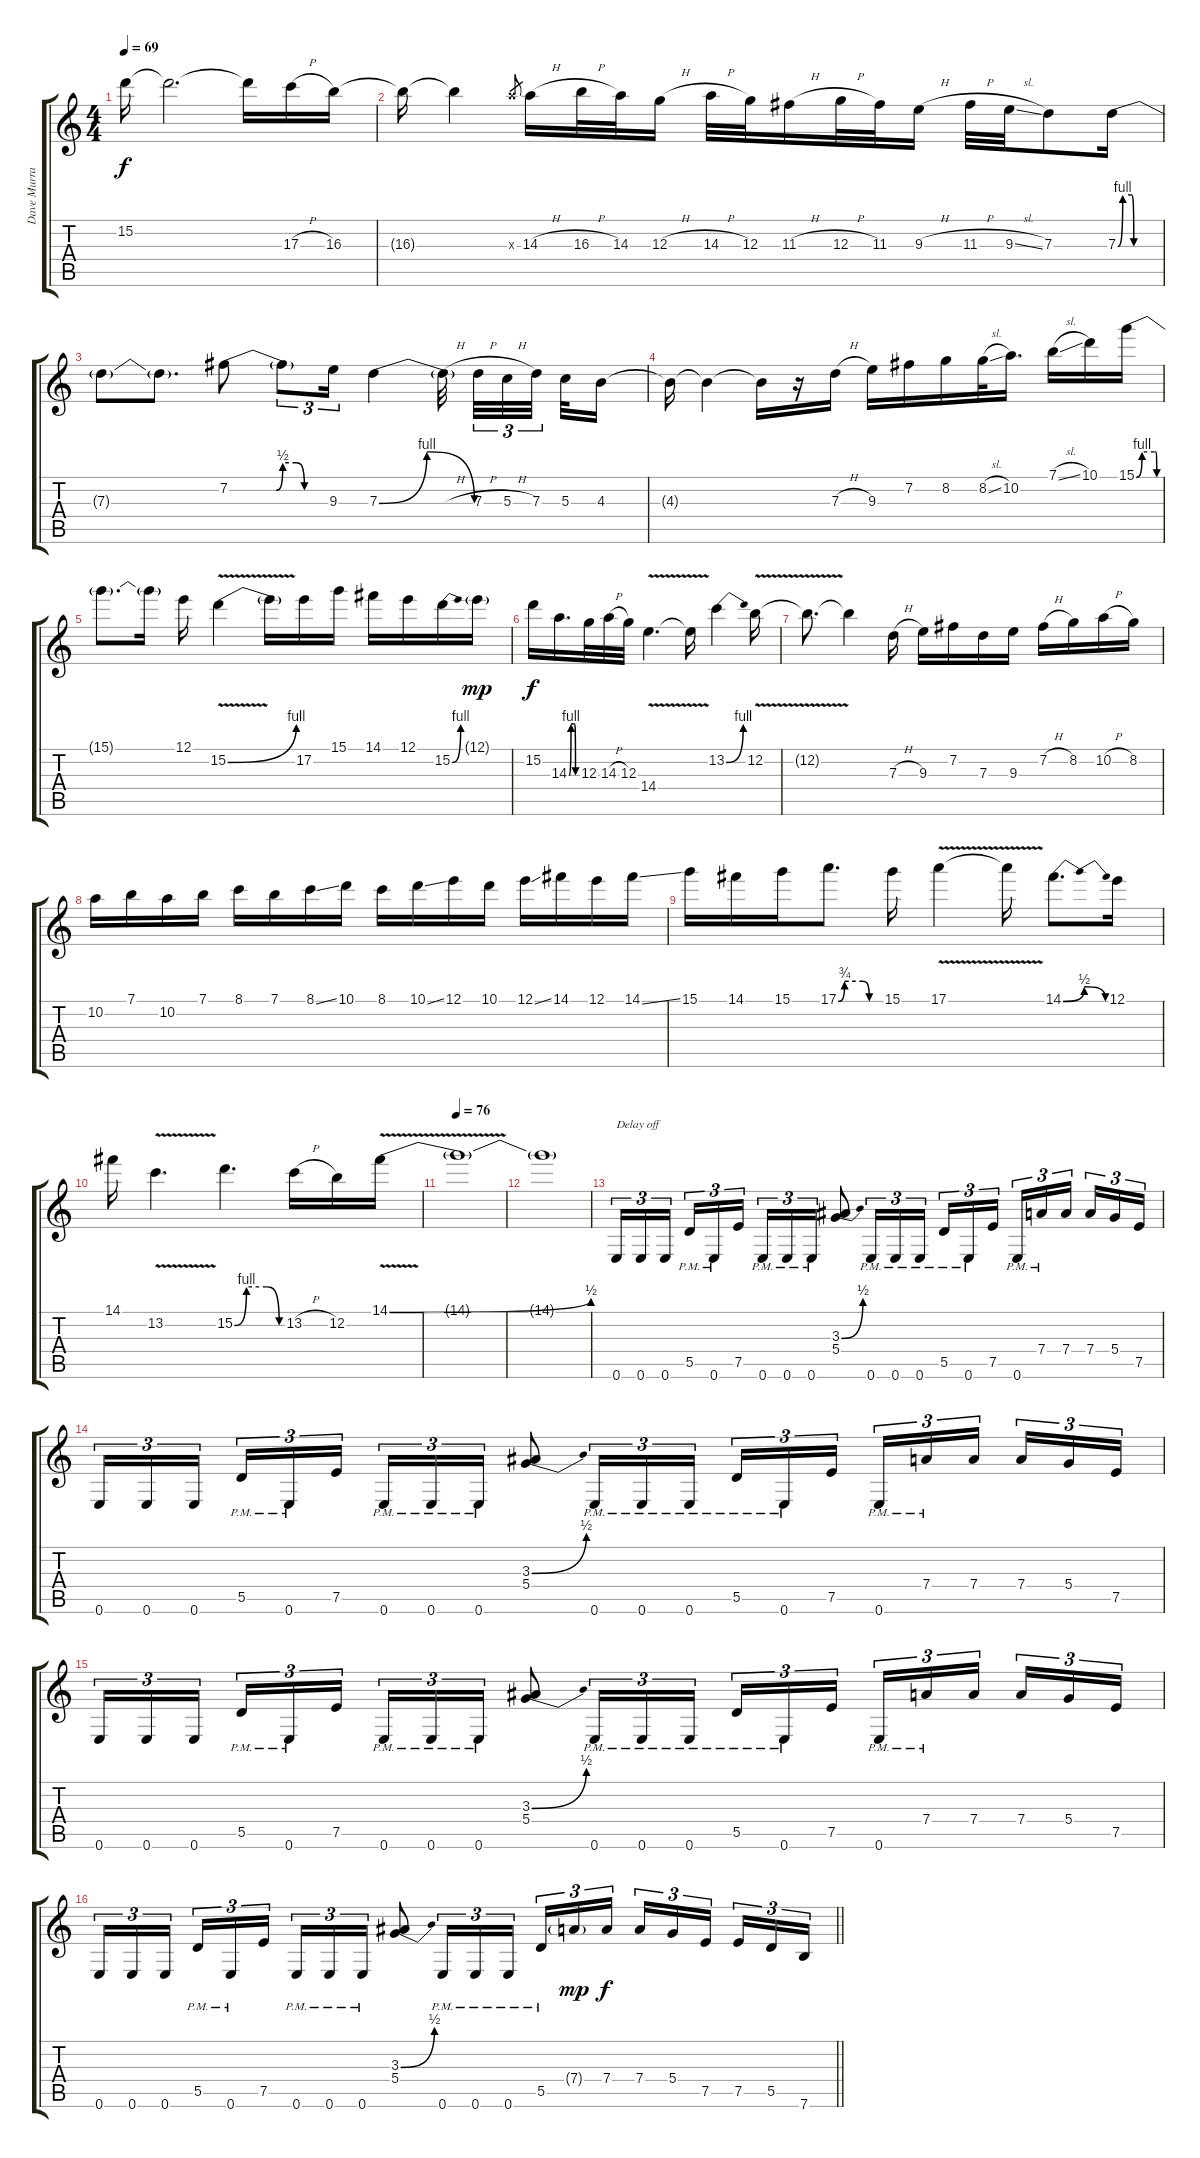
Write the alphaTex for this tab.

\track ("Dave Murray" "Dave Murra") {instrument overdrivenguitar}
\staff {score tabs}
\tuning (E4 B3 G3 D3 A2 E2) {hide}
\ts (4 4)
\tempo 69
\clef g2
\ks c
15.2{t}.16{dy f} 15.2{t}.2{d} 15.2{t}.16 17.3{h}.16 16.3.16 |
16.3{t}.16 16.3{t}.4 14.3{x}.8{gr} 14.3{h}.16 16.3{h}.32 14.3.32 12.3{h}.16 14.3{h}.32 12.3.32 11.3{h}.16 12.3{h}.32 11.3.32 9.3{h}.16 11.3{h}.32 9.3{sl}.32 7.3.8 7.3{be (custom 0 0 7 4 20 4 23 0 35 0 60 0)}.16 |
7.3{t}.8 7.3{t}.8{d} 7.2{be (custom 0 0 20 0 28 0 32 2 40 2 45 0 60 0)}.8 7.2{t}.8{tu (3 2)} 9.3.16{tu (3 2)} 7.3{be (bendrelease 0 0 15 4 55 4 60 0)}.4 7.3{h t}.32{beam splitsecondary} 7.3{h}.32{tu (3 2)} 5.3{h}.32{tu (3 2)} 7.3.32{tu (3 2) beam splitsecondary} 5.3.32 4.3.16 |
4.3{t}.16 4.3{t}.4 4.3{t}.16 r.16 7.3{h}.16 9.3.16 7.2.16 8.2.16 8.2{sl}.32 10.2.16{d} 7.1{sl}.16 10.1.16 15.1{be (custom 0 0 15 4 47 4 50 4 53 0 60 0)}.16 |
15.1{t}.8{d} 15.1{t}.16 12.1.16 15.2{be (bend 0 0 60 4) v}.4 15.2{t}.16 17.2.16 15.1.16 14.1.16 12.1.16 15.2{be (bend 0 0 60 4)}.16 12.1{g}.16{dy mp} |
15.2.16{dy f} 14.3{be (custom 0 0 15 4 42 4 48 0 60 0)}.16{d} 12.3.32 14.3{h}.32 12.3.32 14.4{v}.4{d} 14.4{t}.16 13.2{be (bend 0 0 60 4)}.4 12.2{v}.16 |
12.2{t}.8{d} 12.2{t}.4 7.3{h}.16 9.3.16 7.2.16 7.3.16 9.3.16 7.2{h}.16 8.2.16 10.2{h}.16 8.2.16 |
10.2.16 7.1.16 10.2.16 7.1.16 8.1.16 7.1.16 8.1{ss}.16 10.1.16 8.1.16 10.1{ss}.16 12.1.16 10.1.16 12.1{ss}.16 14.1.16 12.1.16 14.1{ss}.16 |
15.1.16 14.1.16 15.1.16 17.1{be (custom 0 0 9 3 15 3 35 3 44 0 49 0 53 0 55 0 60 0)}.8{d} 15.1.16 17.1{v}.4 17.1{t}.16 14.1{be (bendrelease 0 0 15 2 37 2 60 0)}.8{d} 12.1.16 |
14.1.16 13.2{v}.4{d} 15.2{be (custom 0 0 15 4 40 4 56 0 60 0)}.4{d} 13.2{h}.16 12.2.16 14.1{be (bend 0 0 60 2) v}.16 |
\tempo 76
14.1{t}.1 |
14.1{t}.1{volume 5} |
0.6.16{tu (3 2) txt "Delay off" volume 13} 0.6.16{tu (3 2)} 0.6.16{tu (3 2) beam splitsecondary} 5.5{pm}.16{tu (3 2)} 0.6{pm}.16{tu (3 2)} 7.5.16{tu (3 2)} 0.6{pm}.16{tu (3 2)} 0.6{pm}.16{tu (3 2)} 0.6{pm}.16{tu (3 2)} (3.3{be (bend 0 0 60 2)} 5.4).8 0.6{pm}.16{tu (3 2)} 0.6{pm}.16{tu (3 2)} 0.6{pm}.16{tu (3 2) beam splitsecondary} 5.5{pm}.16{tu (3 2)} 0.6{pm}.16{tu (3 2)} 7.5.16{tu (3 2)} 0.6{pm}.16{tu (3 2)} 7.4{pm}.16{tu (3 2)} 7.4.16{tu (3 2) beam splitsecondary} 7.4.16{tu (3 2)} 5.4.16{tu (3 2)} 7.5.16{tu (3 2)} |
0.6.16{tu (3 2)} 0.6.16{tu (3 2)} 0.6.16{tu (3 2) beam splitsecondary} 5.5{pm}.16{tu (3 2)} 0.6{pm}.16{tu (3 2)} 7.5.16{tu (3 2)} 0.6{pm}.16{tu (3 2)} 0.6{pm}.16{tu (3 2)} 0.6{pm}.16{tu (3 2)} (3.3{be (bend 0 0 60 2)} 5.4).8 0.6{pm}.16{tu (3 2)} 0.6{pm}.16{tu (3 2)} 0.6{pm}.16{tu (3 2) beam splitsecondary} 5.5{pm}.16{tu (3 2)} 0.6{pm}.16{tu (3 2)} 7.5.16{tu (3 2)} 0.6{pm}.16{tu (3 2)} 7.4{pm}.16{tu (3 2)} 7.4.16{tu (3 2) beam splitsecondary} 7.4.16{tu (3 2)} 5.4.16{tu (3 2)} 7.5.16{tu (3 2)} |
0.6.16{tu (3 2)} 0.6.16{tu (3 2)} 0.6.16{tu (3 2) beam splitsecondary} 5.5{pm}.16{tu (3 2)} 0.6{pm}.16{tu (3 2)} 7.5.16{tu (3 2)} 0.6{pm}.16{tu (3 2)} 0.6{pm}.16{tu (3 2)} 0.6{pm}.16{tu (3 2)} (3.3{be (bend 0 0 60 2)} 5.4).8 0.6{pm}.16{tu (3 2)} 0.6{pm}.16{tu (3 2)} 0.6{pm}.16{tu (3 2) beam splitsecondary} 5.5{pm}.16{tu (3 2)} 0.6{pm}.16{tu (3 2)} 7.5.16{tu (3 2)} 0.6{pm}.16{tu (3 2)} 7.4{pm}.16{tu (3 2)} 7.4.16{tu (3 2) beam splitsecondary} 7.4.16{tu (3 2)} 5.4.16{tu (3 2)} 7.5.16{tu (3 2)} |
\barLineRight lightlight
0.6.16{tu (3 2)} 0.6.16{tu (3 2)} 0.6.16{tu (3 2) beam splitsecondary} 5.5{pm}.16{tu (3 2)} 0.6{pm}.16{tu (3 2)} 7.5.16{tu (3 2)} 0.6{pm}.16{tu (3 2)} 0.6{pm}.16{tu (3 2)} 0.6{pm}.16{tu (3 2)} (3.3{be (bend 0 0 60 2)} 5.4).8 0.6{pm}.16{tu (3 2)} 0.6{pm}.16{tu (3 2)} 0.6{pm}.16{tu (3 2) beam splitsecondary} 5.5{pm}.16{tu (3 2)} 7.4{g}.16{tu (3 2) dy mp} 7.4.16{tu (3 2) dy f} 7.4.16{tu (3 2)} 5.4.16{tu (3 2)} 7.5.16{tu (3 2) beam splitsecondary} 7.5.16{tu (3 2)} 5.5.16{tu (3 2)} 7.6.16{tu (3 2)}
